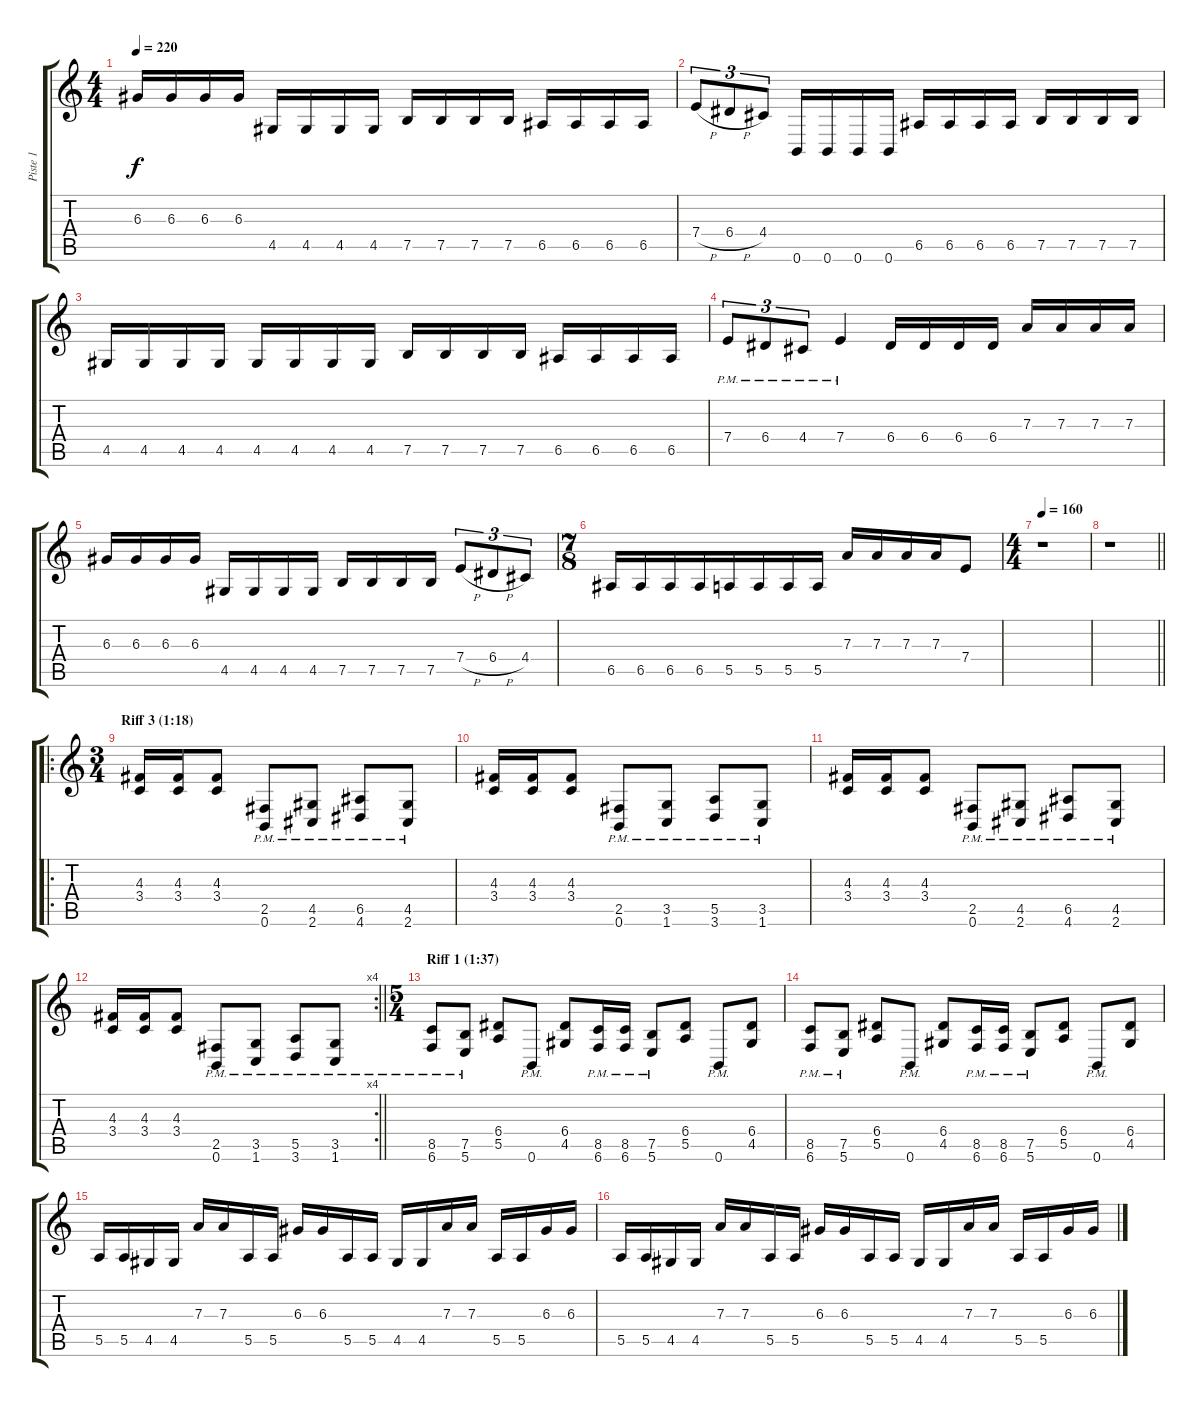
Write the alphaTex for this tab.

\track ("Piste 1" "Piste 1") {instrument distortionguitar}
\staff {score tabs}
\tuning (B3 Gb3 D3 A2 E2 B1) {hide}
\ts (4 4)
\tempo 220
\clef g2
\ks c
6.3.16{dy f} 6.3.16 6.3.16 6.3.16 4.5.16 4.5.16 4.5.16 4.5.16 7.5.16 7.5.16 7.5.16 7.5.16 6.5.16 6.5.16 6.5.16 6.5.16 |
7.4{h}.8{tu (3 2)} 6.4{h}.8{tu (3 2)} 4.4.8{tu (3 2)} 0.6.16 0.6.16 0.6.16 0.6.16 6.5.16 6.5.16 6.5.16 6.5.16 7.5.16 7.5.16 7.5.16 7.5.16 |
4.5.16 4.5.16 4.5.16 4.5.16 4.5.16 4.5.16 4.5.16 4.5.16 7.5.16 7.5.16 7.5.16 7.5.16 6.5.16 6.5.16 6.5.16 6.5.16 |
7.4{pm}.8{tu (3 2)} 6.4{pm}.8{tu (3 2)} 4.4{pm}.8{tu (3 2)} 7.4{pm}.4 6.4.16 6.4.16 6.4.16 6.4.16 7.3.16 7.3.16 7.3.16 7.3.16 |
6.3.16 6.3.16 6.3.16 6.3.16 4.5.16 4.5.16 4.5.16 4.5.16 7.5.16 7.5.16 7.5.16 7.5.16 7.4{h}.8{tu (3 2)} 6.4{h}.8{tu (3 2)} 4.4.8{tu (3 2)} |
\ts (7 8)
6.5.16{beam merge} 6.5.16{beam merge} 6.5.16{beam merge} 6.5.16 5.5.16{beam merge} 5.5.16{beam merge} 5.5.16{beam merge} 5.5.16 7.3.16{beam merge} 7.3.16{beam merge} 7.3.16{beam merge} 7.3.16 7.4.8 |
\ts (4 4)
\tempo 160
r.1 |
\barLineRight lightlight
r.1 |
\ro
\ts (3 4)
\section ("" "Riff 3 (1:18)")
(4.3 3.4).16 (4.3 3.4).16 (4.3 3.4).8 (2.5{pm} 0.6{pm}).8 (4.5{pm} 2.6{pm}).8 (6.5{pm} 4.6{pm}).8 (4.5{pm} 2.6{pm}).8 |
(4.3 3.4).16 (4.3 3.4).16 (4.3 3.4).8 (2.5{pm} 0.6{pm}).8 (3.5{pm} 1.6{pm}).8 (5.5{pm} 3.6{pm}).8 (3.5{pm} 1.6{pm}).8 |
(4.3 3.4).16 (4.3 3.4).16 (4.3 3.4).8 (2.5{pm} 0.6{pm}).8 (4.5{pm} 2.6{pm}).8 (6.5{pm} 4.6{pm}).8 (4.5{pm} 2.6{pm}).8 |
\rc 4
\barLineRight lightlight
(4.3 3.4).16 (4.3 3.4).16 (4.3 3.4).8 (2.5{pm} 0.6{pm}).8 (3.5{pm} 1.6{pm}).8 (5.5{pm} 3.6{pm}).8 (3.5{pm} 1.6{pm}).8 |
\ts (5 4)
\section ("" "Riff 1 (1:37)")
(8.5{pm} 6.6{pm}).8 (7.5{pm} 5.6{pm}).8 (6.4 5.5).8 0.6{pm}.8 (6.4 4.5).8 (8.5{pm} 6.6{pm}).16 (8.5{pm} 6.6{pm}).16 (7.5{pm} 5.6{pm}).8 (6.4 5.5).8 0.6{pm}.8 (6.4 4.5).8 |
(8.5{pm} 6.6{pm}).8 (7.5{pm} 5.6{pm}).8 (6.4 5.5).8 0.6{pm}.8 (6.4 4.5).8 (8.5{pm} 6.6{pm}).16 (8.5{pm} 6.6{pm}).16 (7.5{pm} 5.6{pm}).8 (6.4 5.5).8 0.6{pm}.8 (6.4 4.5).8 |
5.5.16 5.5.16 4.5.16 4.5.16 7.3.16 7.3.16 5.5.16 5.5.16 6.3.16 6.3.16 5.5.16 5.5.16 4.5.16 4.5.16 7.3.16 7.3.16 5.5.16 5.5.16 6.3.16 6.3.16 |
5.5.16 5.5.16 4.5.16 4.5.16 7.3.16 7.3.16 5.5.16 5.5.16 6.3.16 6.3.16 5.5.16 5.5.16 4.5.16 4.5.16 7.3.16 7.3.16 5.5.16 5.5.16 6.3.16 6.3.16
